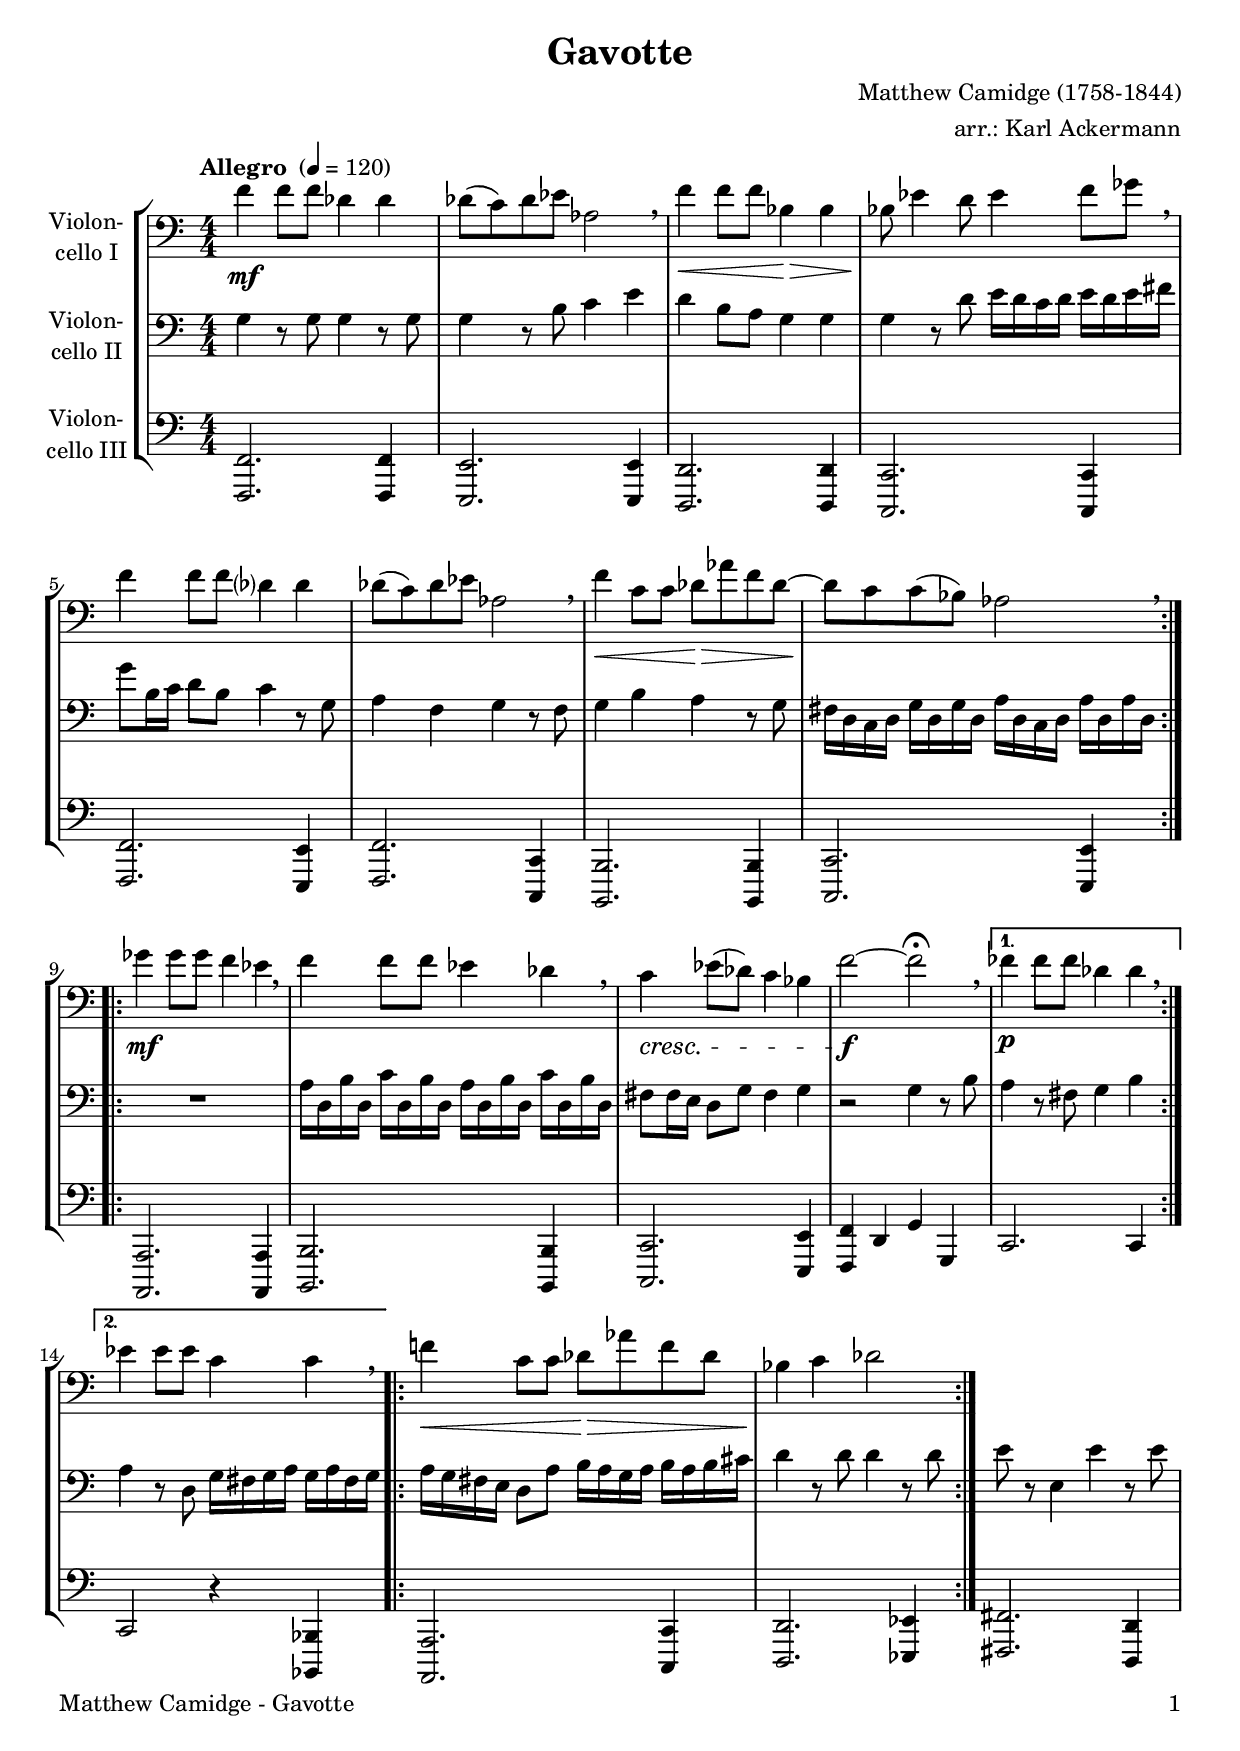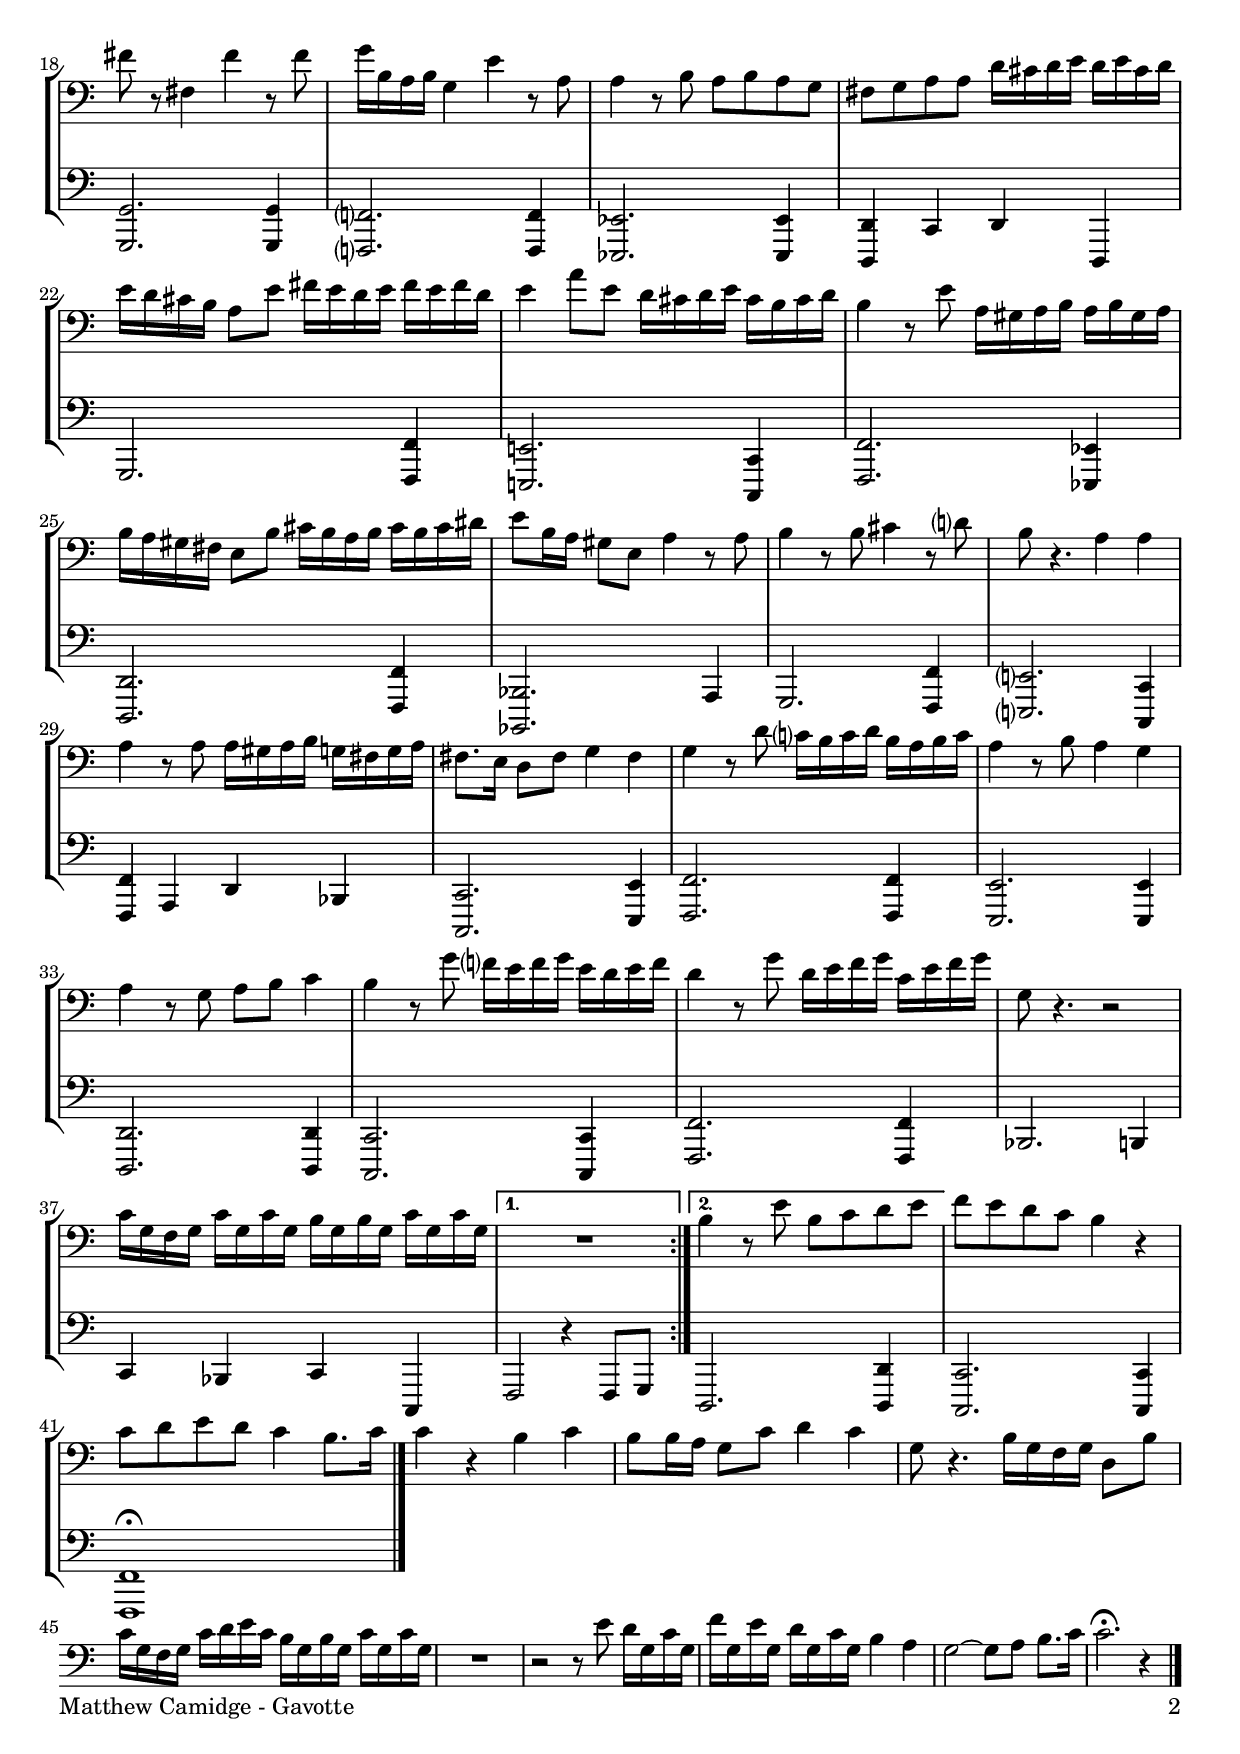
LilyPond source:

\version "2.24.1"
\include "deutsch.ly"

#(set-global-staff-size 20)

\header {
  title = "Gavotte"
  composer = "Matthew Camidge (1758-1844)"
  arranger = "arr.: Karl Ackermann"
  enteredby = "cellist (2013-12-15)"
}

voiceconsts = {
  \key d \major
  \time 4/4
%  \clef "treble"
  \clef "bass"
  \numericTimeSignature
  \compressEmptyMeasures
  \set tupletSpannerDuration = #(ly:make-moment 1 4)
  \tempo "Allegro " 4=120
}

mist = "string ensemble 1"
mivl = "violin"
miba = "cello"
mipz = "pizzicato strings"

boxa = { \bar "||" \mark \markup \box "A" }
boxb = { \bar "||" \mark \markup \box "B" }
boxc = { \bar "||" \mark \markup \box "C" }

atem = \markup \bold \italic "a tempo"
rit  = \markup \bold \italic "rit."

\include "v1.ily"
\include "v2.ily"
\include "v3.ily"

music = \new StaffGroup <<
      \new Staff {
	\set Staff.midiInstrument = \miba
	\set Staff.instrumentName = \markup \center-column { "Violon-" "cello I" }
	\transpose d c, { \va }
      }

      \new Staff {
	\set Staff.midiInstrument = \miba
	\set Staff.instrumentName = \markup \center-column { "Violon-" "cello II" }
	\transpose d c, { \vb }
      }

      \new Staff {
	\set Staff.midiInstrument = \miba
	\set Staff.instrumentName = \markup \center-column { "Violon-" "cello III" }
	\transpose d c, { \vc }
      }
>>

\book {
   \paper {
    print-page-number = ##t
    print-first-page-number = ##t
    ragged-last-bottom = ##f
    oddHeaderMarkup = \markup \null
    evenHeaderMarkup = \markup \null
    oddFooterMarkup = \markup {
      \fill-line {
        \if \should-print-page-number
        "Matthew Camidge - Gavotte" \fromproperty #'page:page-number-string
      }
    }
    evenFooterMarkup = \oddFooterMarkup
  } \score {
    \music
    \layout {}
  }

  \score {
    \unfoldRepeats \music

    \midi {
      \context {
        \Score
      }
    }
  }
}